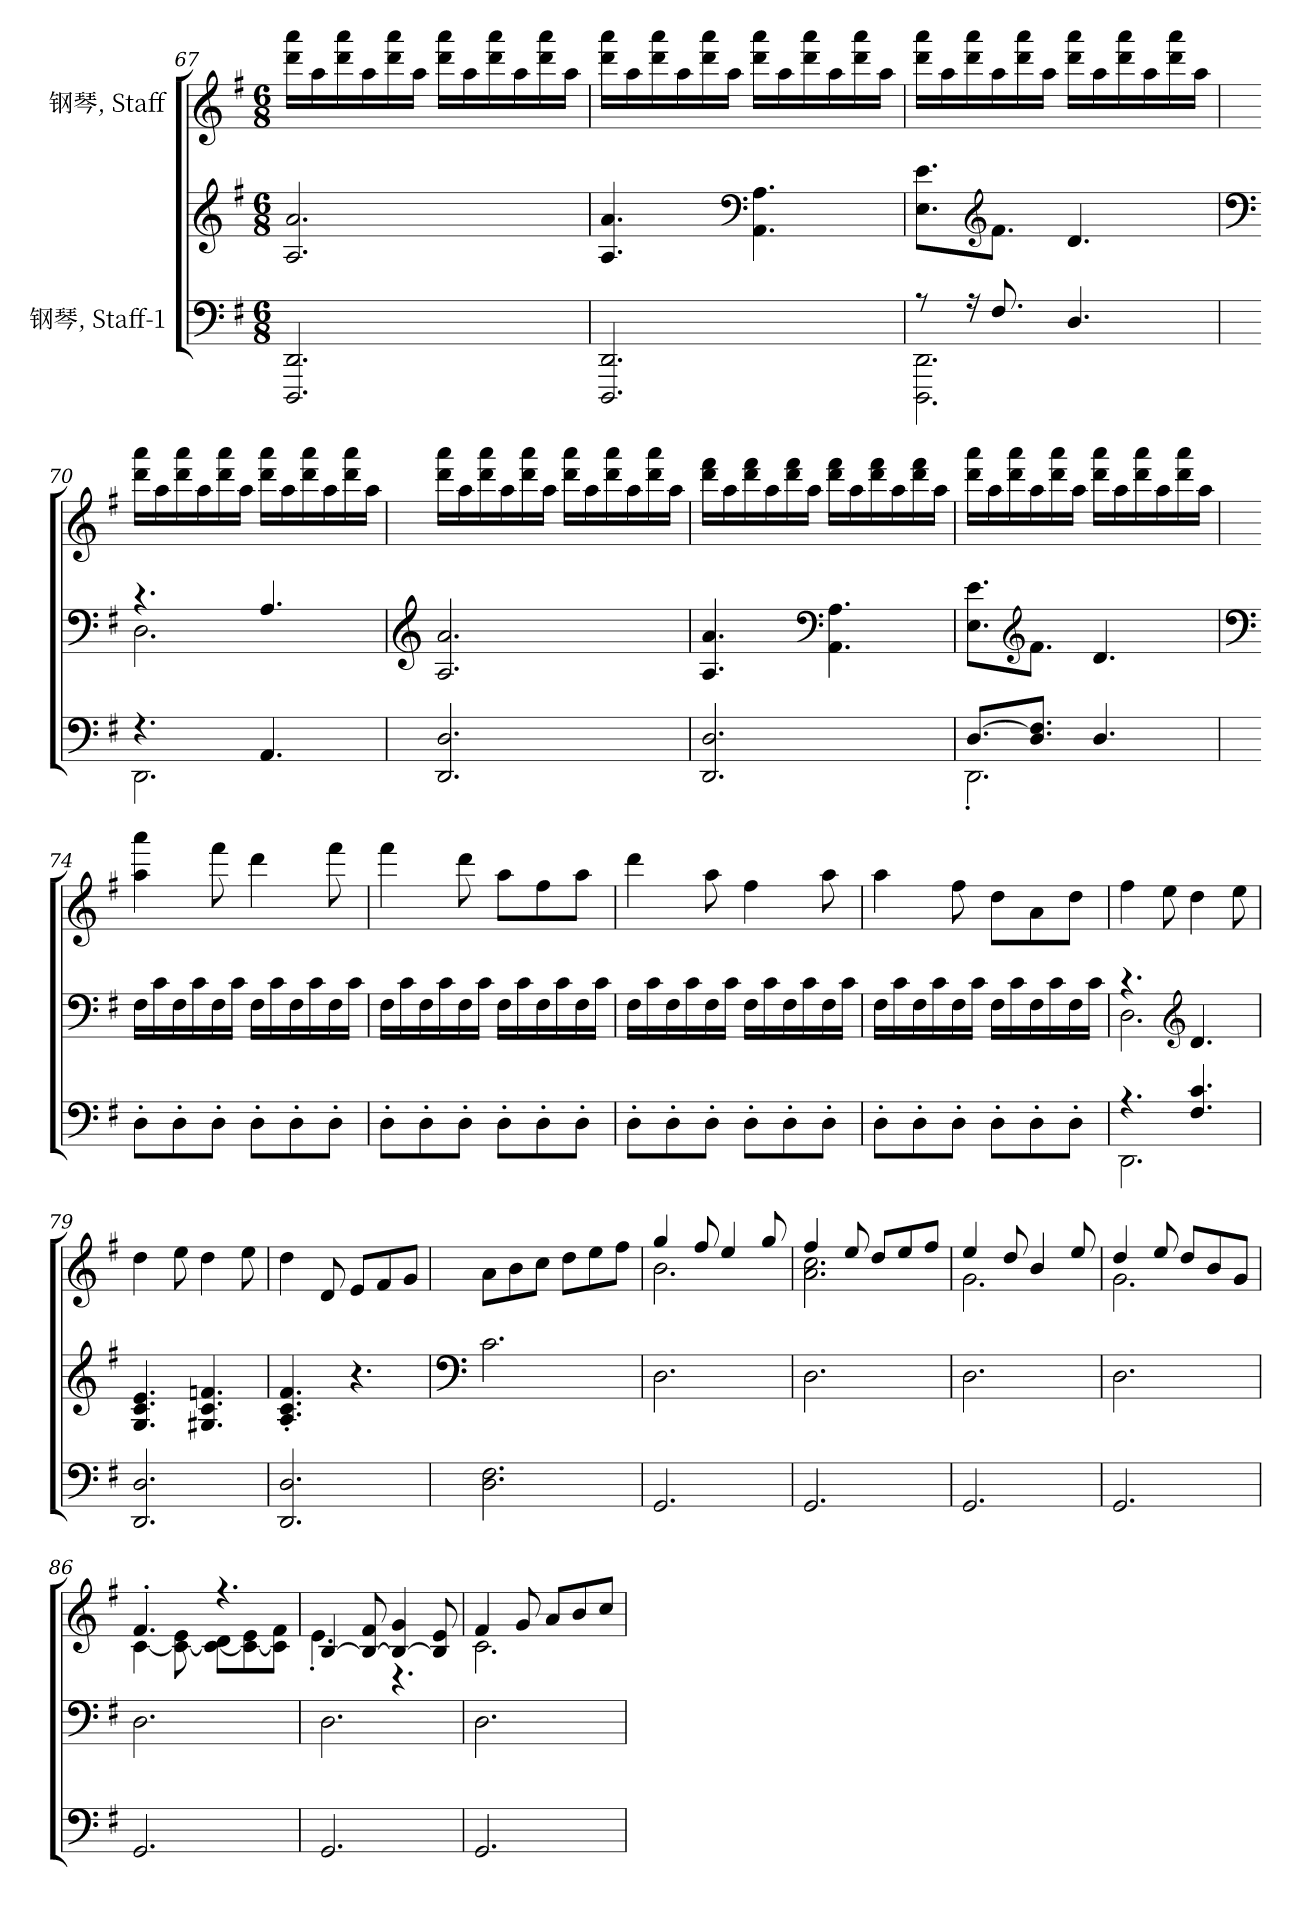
**kern	**kern	**kern
*part2	*part2	*part1
*staff3	*staff2	*staff1
*I"钢琴, Staff-1	*	*I"钢琴, Staff
*clefF4	*clefG2	*clefG2
*k[f#]	*k[f#]	*k[f#]
*M6/8	*M6/8	*M6/8
=67	=67	=67
2.DDD/ 2.DD/	2.A/ 2.a/	16ddd\ 16aaa\LL
.	.	16aa\
.	.	16ddd\ 16aaa\
.	.	16aa\
.	.	16ddd\ 16aaa\
.	.	16aa\JJ
.	.	16ddd\ 16aaa\LL
.	.	16aa\
.	.	16ddd\ 16aaa\
.	.	16aa\
.	.	16ddd\ 16aaa\
.	.	16aa\JJ
!!LO:LB:g=z
=68	=68	=68
2.DDD/ 2.DD/	4.A/ 4.a/	16ddd\ 16aaa\LL
.	.	16aa\
.	.	16ddd\ 16aaa\
.	.	16aa\
.	.	16ddd\ 16aaa\
.	.	16aa\JJ
*	*clefF4	*
.	4.AA\ 4.A\	16ddd\ 16aaa\LL
.	.	16aa\
.	.	16ddd\ 16aaa\
.	.	16aa\
.	.	16ddd\ 16aaa\
.	.	16aa\JJ
=69	=69	=69
*^	*	*
8r	2.DDD\ 2.DD\	8.E\ 8.e\L	16ddd\ 16aaa\LL
.	.	.	16aa\
16r	.	.	16ddd\ 16aaa\
*	*	*clefG2	*
8.F#/	.	8.f#\J	16aa\
.	.	.	16ddd\ 16aaa\
.	.	.	16aa\JJ
4.D/	.	4.d/	16ddd\ 16aaa\LL
.	.	.	16aa\
.	.	.	16ddd\ 16aaa\
.	.	.	16aa\
.	.	.	16ddd\ 16aaa\
.	.	.	16aa\JJ
!!LO:LB:g=z
=70	=70	=70	=70
*	*	*clefF4	*
*	*	*^	*
4.r	2.DD\	4.r	2.D\	16ddd\ 16aaa\LL
.	.	.	.	16aa\
.	.	.	.	16ddd\ 16aaa\
.	.	.	.	16aa\
.	.	.	.	16ddd\ 16aaa\
.	.	.	.	16aa\JJ
4.AA/	.	4.A/	.	16ddd\ 16aaa\LL
.	.	.	.	16aa\
.	.	.	.	16ddd\ 16aaa\
.	.	.	.	16aa\
.	.	.	.	16ddd\ 16aaa\
.	.	.	.	16aa\JJ
*v	*v	*	*	*
*	*v	*v	*
=71	=71	=71
*	*clefG2	*
2.DD/ 2.D/	2.A/ 2.a/	16ddd\ 16aaa\LL
.	.	16aa\
.	.	16ddd\ 16aaa\
.	.	16aa\
.	.	16ddd\ 16aaa\
.	.	16aa\JJ
.	.	16ddd\ 16aaa\LL
.	.	16aa\
.	.	16ddd\ 16aaa\
.	.	16aa\
.	.	16ddd\ 16aaa\
.	.	16aa\JJ
!!LO:PB:g=z
=72	=72	=72
2.DD/ 2.D/	4.A/ 4.a/	16ddd\ 16fff#\LL
.	.	16aa\
.	.	16ddd\ 16fff#\
.	.	16aa\
.	.	16ddd\ 16fff#\
.	.	16aa\JJ
*	*clefF4	*
.	4.AA\ 4.A\	16ddd\ 16fff#\LL
.	.	16aa\
.	.	16ddd\ 16fff#\
.	.	16aa\
.	.	16ddd\ 16fff#\
.	.	16aa\JJ
=73	=73	=73
*^	*	*
[8.D/L	2.DD'\	8.E\ 8.e\L	16ddd\ 16aaa\LL
.	.	.	16aa\
.	.	.	16ddd\ 16aaa\
*	*	*clefG2	*
8.D/] 8.F#/J	.	8.f#\J	16aa\
.	.	.	16ddd\ 16aaa\
.	.	.	16aa\JJ
4.D/	.	4.d/	16ddd\ 16aaa\LL
.	.	.	16aa\
.	.	.	16ddd\ 16aaa\
.	.	.	16aa\
.	.	.	16ddd\ 16aaa\
.	.	.	16aa\JJ
*v	*v	*	*
!!LO:LB:g=z
=74	=74	=74
*	*clefF4	*
8D'\L	16F#\LL	4aa\ 4aaa\
.	16c\	.
8D'\	16F#\	.
.	16c\	.
8D'\J	16F#\	8fff#\
.	16c\JJ	.
8D'\L	16F#\LL	4ddd\
.	16c\	.
8D'\	16F#\	.
.	16c\	.
8D'\J	16F#\	8fff#\
.	16c\JJ	.
=75	=75	=75
8D'\L	16F#\LL	4fff#\
.	16c\	.
8D'\	16F#\	.
.	16c\	.
8D'\J	16F#\	8ddd\
.	16c\JJ	.
8D'\L	16F#\LL	8aa\L
.	16c\	.
8D'\	16F#\	8ff#\
.	16c\	.
8D'\J	16F#\	8aa\J
.	16c\JJ	.
=76	=76	=76
8D'\L	16F#\LL	4ddd\
.	16c\	.
8D'\	16F#\	.
.	16c\	.
8D'\J	16F#\	8aa\
.	16c\JJ	.
8D'\L	16F#\LL	4ff#\
.	16c\	.
8D'\	16F#\	.
.	16c\	.
8D'\J	16F#\	8aa\
.	16c\JJ	.
!!LO:LB:g=z
=77	=77	=77
8D'\L	16F#\LL	4aa\
.	16c\	.
8D'\	16F#\	.
.	16c\	.
8D'\J	16F#\	8ff#\
.	16c\JJ	.
8D'\L	16F#\LL	8dd\L
.	16c\	.
8D'\	16F#\	8a\
.	16c\	.
8D'\J	16F#\	8dd\J
.	16c\JJ	.
=78	=78	=78
*^	*^	*
4.r	2.DD\	4.r	2.D\	4ff#\
.	.	.	.	8ee\
*	*	*clefG2	*	*
4.F#/ 4.c/	.	4.d/	.	4dd\
.	.	.	.	8ee\
*v	*v	*	*	*
*	*v	*v	*
=79	=79	=79
2.DD/ 2.D/	4.G/ 4.c/ 4.e/	4dd\
.	.	8ee\
.	4.G#X/ 4.c/ 4.fn/	4dd\
.	.	8ee\
=80	=80	=80
2.DD/ 2.D/	4.A/' 4.c/' 4.f#/'	4dd\
.	.	8d/
.	4.r	8e/L
.	.	8f#/
.	.	8g/J
=81	=81	=81
*	*clefF4	*
2.D\ 2.F#\	2.c\	8a\L
.	.	8b\
.	.	8cc\J
.	.	8dd\L
.	.	8ee\
.	.	8ff#\J
!!LO:LB:g=z
=82	=82	=82
*	*	*^
2.GG/	2.D\	4gg/	2.b\
.	.	8ff#/	.
.	.	4ee/	.
.	.	8gg/	.
=83	=83	=83	=83
2.GG/	2.D\	4ff#/	2.a\ 2.cc\
.	.	8ee/	.
.	.	8dd/L	.
.	.	8ee/	.
.	.	8ff#/J	.
=84	=84	=84	=84
2.GG/	2.D\	4ee/	2.g\
.	.	8dd/	.
.	.	4b/	.
.	.	8ee/	.
=85	=85	=85	=85
2.GG/	2.D\	4dd/	2.g\
.	.	8ee/	.
.	.	8dd/L	.
.	.	8b/	.
.	.	8g/J	.
=86	=86	=86	=86
2.GG/	2.D\	4.f#'/	[4c\
.	.	.	8c\_ 8e\
.	.	4.r	8c\_ 8d\L
.	.	.	8c\_ 8e\
.	.	.	8c\] 8f#\J
!!LO:PB:g=z	!!
=87	=87	=87	=87
2.GG/	2.D\	[4B/	4.e'\
.	.	8B/_ 8f#/	.
.	.	4B/_ 4g/	4.r
.	.	8B/] 8e/	.
=88	=88	=88	=88
2.GG/	2.D\	4f#/	2.c\
.	.	8g/	.
.	.	8a/L	.
.	.	8b/	.
.	.	8cc/J	.
*	*	*v	*v
=	=	=
*-	*-	*-
